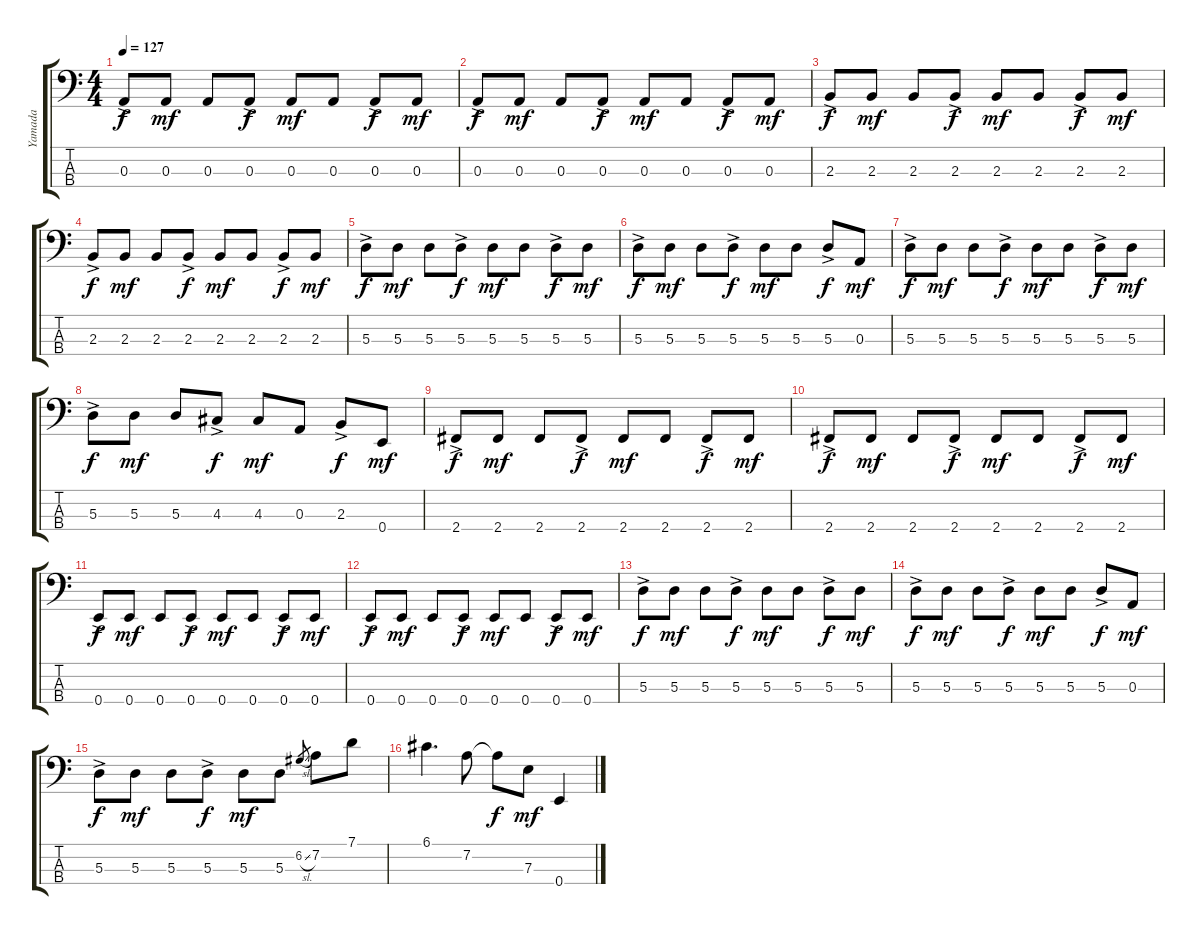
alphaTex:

\track ("Yamada" "Yamada") {instrument electricbasspick}
\staff {score tabs}
\tuning (G2 D2 A1 E1) {hide}
\ts (4 4)
\tempo 127
\clef f4
\ks c
0.3{ac}.8{dy f} 0.3.8{dy mf} 0.3.8 0.3{ac}.8{dy f} 0.3.8{dy mf} 0.3.8 0.3{ac}.8{dy f} 0.3.8{dy mf} |
0.3{ac}.8{dy f} 0.3.8{dy mf} 0.3.8 0.3{ac}.8{dy f} 0.3.8{dy mf} 0.3.8 0.3{ac}.8{dy f} 0.3.8{dy mf} |
2.3{ac}.8{dy f} 2.3.8{dy mf} 2.3.8 2.3{ac}.8{dy f} 2.3.8{dy mf} 2.3.8 2.3{ac}.8{dy f} 2.3.8{dy mf} |
2.3{ac}.8{dy f} 2.3.8{dy mf} 2.3.8 2.3{ac}.8{dy f} 2.3.8{dy mf} 2.3.8 2.3{ac}.8{dy f} 2.3.8{dy mf} |
5.3{ac}.8{dy f} 5.3.8{dy mf} 5.3.8 5.3{ac}.8{dy f} 5.3.8{dy mf} 5.3.8 5.3{ac}.8{dy f} 5.3.8{dy mf} |
5.3{ac}.8{dy f} 5.3.8{dy mf} 5.3.8 5.3{ac}.8{dy f} 5.3.8{dy mf} 5.3.8 5.3{ac}.8{dy f} 0.3.8{dy mf} |
5.3{ac}.8{dy f} 5.3.8{dy mf} 5.3.8 5.3{ac}.8{dy f} 5.3.8{dy mf} 5.3.8 5.3{ac}.8{dy f} 5.3.8{dy mf} |
5.3{ac}.8{dy f} 5.3.8{dy mf} 5.3.8 4.3{ac}.8{dy f} 4.3.8{dy mf} 0.3.8 2.3{ac}.8{dy f} 0.4.8{dy mf} |
2.4{ac}.8{dy f} 2.4.8{dy mf} 2.4.8 2.4{ac}.8{dy f} 2.4.8{dy mf} 2.4.8 2.4{ac}.8{dy f} 2.4.8{dy mf} |
2.4{ac}.8{dy f} 2.4.8{dy mf} 2.4.8 2.4{ac}.8{dy f} 2.4.8{dy mf} 2.4.8 2.4{ac}.8{dy f} 2.4.8{dy mf} |
0.4{ac}.8{dy f} 0.4.8{dy mf} 0.4.8 0.4{ac}.8{dy f} 0.4.8{dy mf} 0.4.8 0.4{ac}.8{dy f} 0.4.8{dy mf} |
0.4{ac}.8{dy f} 0.4.8{dy mf} 0.4.8 0.4{ac}.8{dy f} 0.4.8{dy mf} 0.4.8 0.4{ac}.8{dy f} 0.4.8{dy mf} |
5.3{ac}.8{dy f} 5.3.8{dy mf} 5.3.8 5.3{ac}.8{dy f} 5.3.8{dy mf} 5.3.8 5.3{ac}.8{dy f} 5.3.8{dy mf} |
5.3{ac}.8{dy f} 5.3.8{dy mf} 5.3.8 5.3{ac}.8{dy f} 5.3.8{dy mf} 5.3.8 5.3{ac}.8{dy f} 0.3.8{dy mf} |
5.3{ac}.8{dy f} 5.3.8{dy mf} 5.3.8 5.3{ac}.8{dy f} 5.3.8{dy mf} 5.3.8 6.2{sl}.8{gr} 7.2.8 7.1.8 |
6.1.4{d} 7.2.8 7.2{t}.8{dy f} 7.3.8{dy mf} 0.4.4
